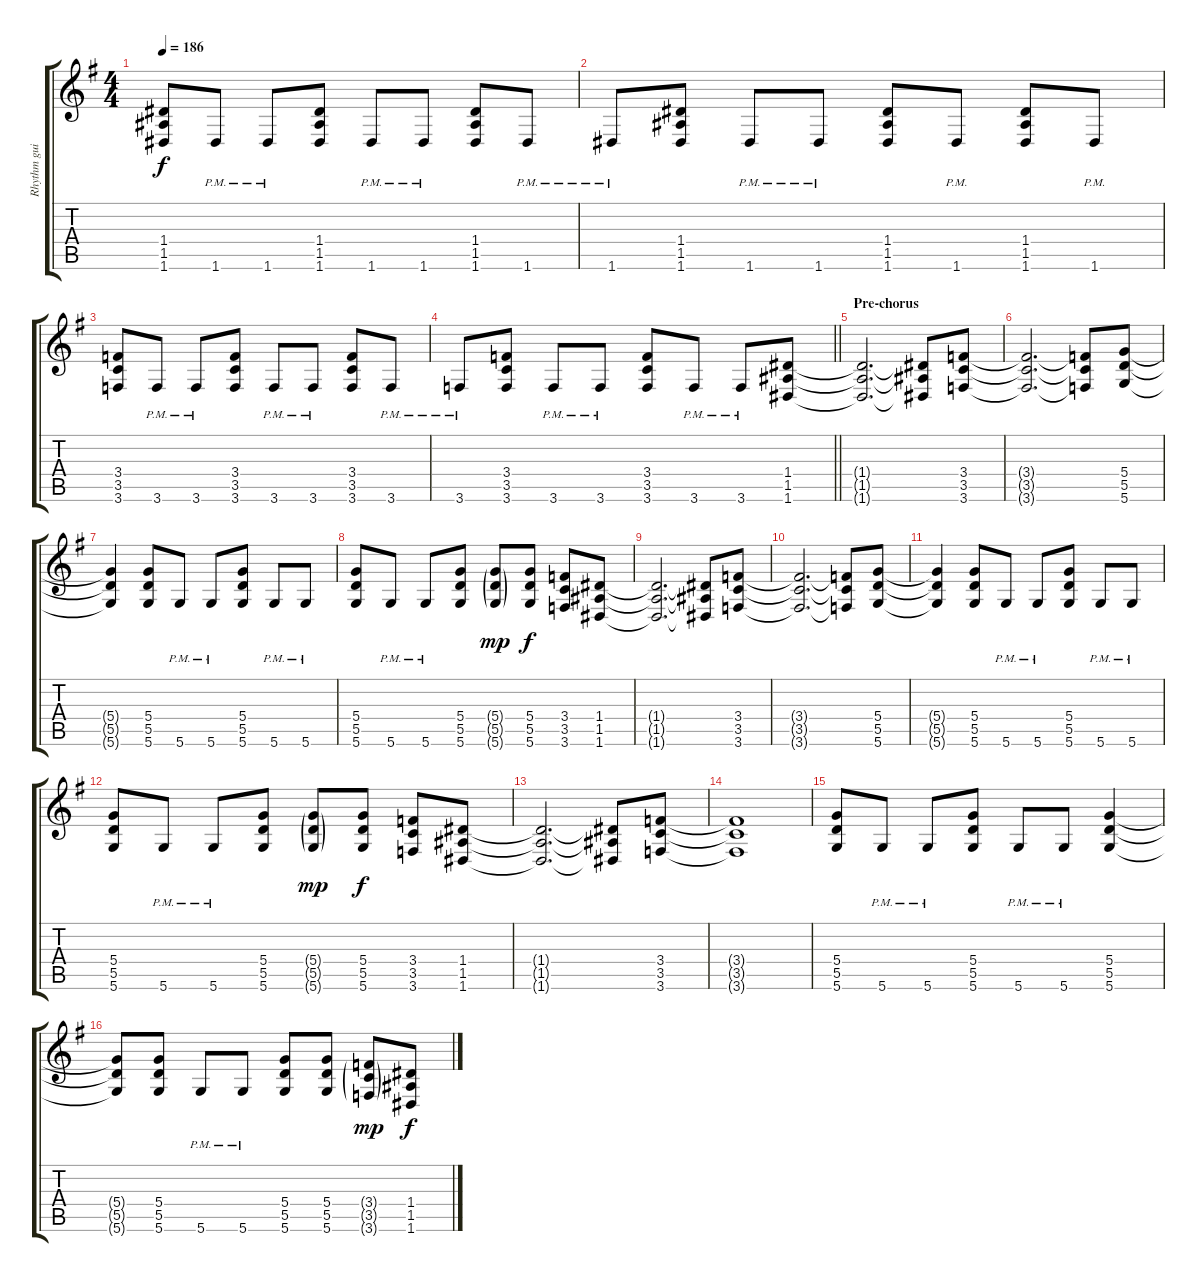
\track ("Rhythm guitar" "Rhythm gui") {instrument overdrivenguitar}
\staff {score tabs}
\tuning (E4 B3 G3 D3 A2 D2) {hide}
\ts (4 4)
\tempo 186
\clef g2
\ks g
(1.4 1.5 1.6).8{dy f} 1.6{pm}.8 1.6{pm}.8 (1.4 1.5 1.6).8 1.6{pm}.8 1.6{pm}.8 (1.4 1.5 1.6).8 1.6{pm}.8 |
1.6{pm}.8 (1.4 1.5 1.6).8 1.6{pm}.8 1.6{pm}.8 (1.4 1.5 1.6).8 1.6{pm}.8 (1.4 1.5 1.6).8 1.6{pm}.8 |
(3.4 3.5 3.6).8 3.6{pm}.8 3.6{pm}.8 (3.4 3.5 3.6).8 3.6{pm}.8 3.6{pm}.8 (3.4 3.5 3.6).8 3.6{pm}.8 |
\barLineRight lightlight
3.6{pm}.8 (3.4 3.5 3.6).8 3.6{pm}.8 3.6{pm}.8 (3.4 3.5 3.6).8 3.6{pm}.8 3.6{pm}.8 (1.4 1.5 1.6).8 |
\section ("" "Pre-chorus")
(1.4{t} 1.5{t} 1.6{t}).2{d} (1.4{t} 1.5{t} 1.6{t}).8 (3.4 3.5 3.6).8 |
(3.4{t} 3.5{t} 3.6{t}).2{d} (3.4{t} 3.5{t} 3.6{t}).8 (5.4 5.5 5.6).8 |
(5.4{t} 5.5{t} 5.6{t}).4 (5.4 5.5 5.6).8 5.6{pm}.8 5.6{pm}.8 (5.4 5.5 5.6).8 5.6{pm}.8 5.6{pm}.8 |
(5.4 5.5 5.6).8 5.6{pm}.8 5.6{pm}.8 (5.4 5.5 5.6).8 (5.4{g} 5.5{g} 5.6{g}).8{dy mp} (5.4 5.5 5.6).8{dy f} (3.4 3.5 3.6).8 (1.4 1.5 1.6).8 |
(1.4{t} 1.5{t} 1.6{t}).2{d} (1.4{t} 1.5{t} 1.6{t}).8 (3.4 3.5 3.6).8 |
(3.4{t} 3.5{t} 3.6{t}).2{d} (3.4{t} 3.5{t} 3.6{t}).8 (5.4 5.5 5.6).8 |
(5.4{t} 5.5{t} 5.6{t}).4 (5.4 5.5 5.6).8 5.6{pm}.8 5.6{pm}.8 (5.4 5.5 5.6).8 5.6{pm}.8 5.6{pm}.8 |
(5.4 5.5 5.6).8 5.6{pm}.8 5.6{pm}.8 (5.4 5.5 5.6).8 (5.4{g} 5.5{g} 5.6{g}).8{dy mp} (5.4 5.5 5.6).8{dy f} (3.4 3.5 3.6).8 (1.4 1.5 1.6).8 |
(1.4{t} 1.5{t} 1.6{t}).2{d} (1.4{t} 1.5{t} 1.6{t}).8 (3.4 3.5 3.6).8 |
(3.4{t} 3.5{t} 3.6{t}).1 |
(5.4 5.5 5.6).8 5.6{pm}.8 5.6{pm}.8 (5.4 5.5 5.6).8 5.6{pm}.8 5.6{pm}.8 (5.4 5.5 5.6).4 |
(5.4{t} 5.5{t} 5.6{t}).8 (5.4 5.5 5.6).8 5.6{pm}.8 5.6{pm}.8 (5.4 5.5 5.6).8 (5.4 5.5 5.6).8 (3.4{g} 3.5{g} 3.6{g}).8{dy mp} (1.4 1.5 1.6).8{dy f}
